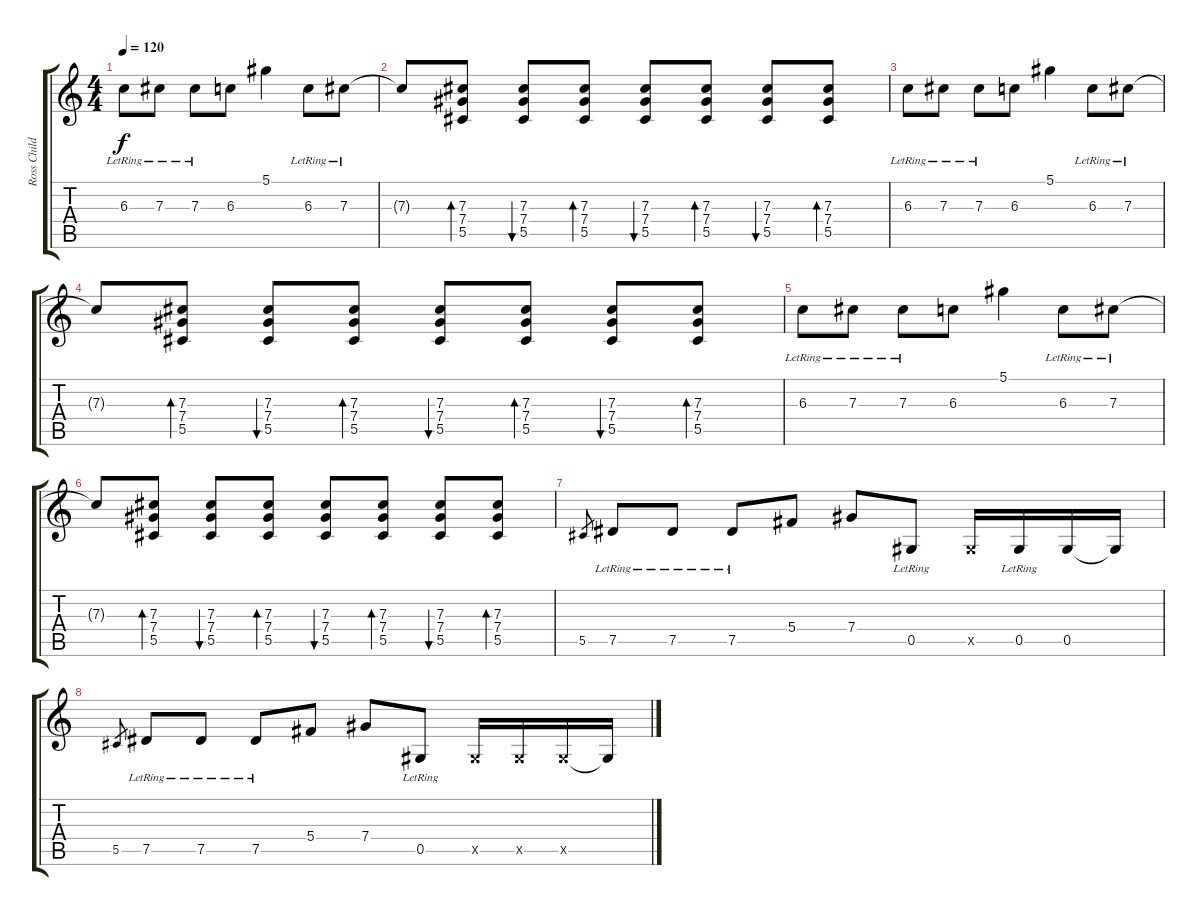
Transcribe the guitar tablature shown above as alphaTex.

\track ("Ross Childress" "Ross Child") {instrument acousticguitarsteel}
\staff {score tabs}
\tuning (Eb4 Bb3 Gb3 Db3 Ab2 Eb2) {hide}
\ts (4 4)
\tempo 120
\clef g2
\ks c
6.3{lr}.8{dy f} 7.3{lr}.8 7.3{lr}.8 6.3.8 5.1.4 6.3{lr}.8 7.3{lr}.8 |
7.3{t}.8 (7.3 7.4 5.5).8{bd 60} (7.3 7.4 5.5).8{bu 60} (7.3 7.4 5.5).8{bd 60} (7.3 7.4 5.5).8{bu 60} (7.3 7.4 5.5).8{bd 60} (7.3 7.4 5.5).8{bu 60} (7.3 7.4 5.5).8{bd 60} |
6.3{lr}.8 7.3{lr}.8 7.3{lr}.8 6.3.8 5.1.4 6.3{lr}.8 7.3{lr}.8 |
7.3{t}.8 (7.3 7.4 5.5).8{bd 60} (7.3 7.4 5.5).8{bu 60} (7.3 7.4 5.5).8{bd 60} (7.3 7.4 5.5).8{bu 60} (7.3 7.4 5.5).8{bd 60} (7.3 7.4 5.5).8{bu 60} (7.3 7.4 5.5).8{bd 60} |
6.3{lr}.8 7.3{lr}.8 7.3{lr}.8 6.3.8 5.1.4 6.3{lr}.8 7.3{lr}.8 |
7.3{t}.8 (7.3 7.4 5.5).8{bd 60} (7.3 7.4 5.5).8{bu 60} (7.3 7.4 5.5).8{bd 60} (7.3 7.4 5.5).8{bu 60} (7.3 7.4 5.5).8{bd 60} (7.3 7.4 5.5).8{bu 60} (7.3 7.4 5.5).8{bd 60} |
5.5.8{gr} 7.5{lr}.8 7.5{lr}.8 7.5{lr}.8 5.4.8 7.4.8 0.5{lr}.8 0.5{x}.16 0.5{lr}.16 0.5.16 0.5{t}.16 |
5.5.8{gr} 7.5{lr}.8 7.5{lr}.8 7.5{lr}.8 5.4.8 7.4.8 0.5{lr}.8 0.5{x}.16 0.5{x}.16 0.5{x}.16 0.5{t}.16
